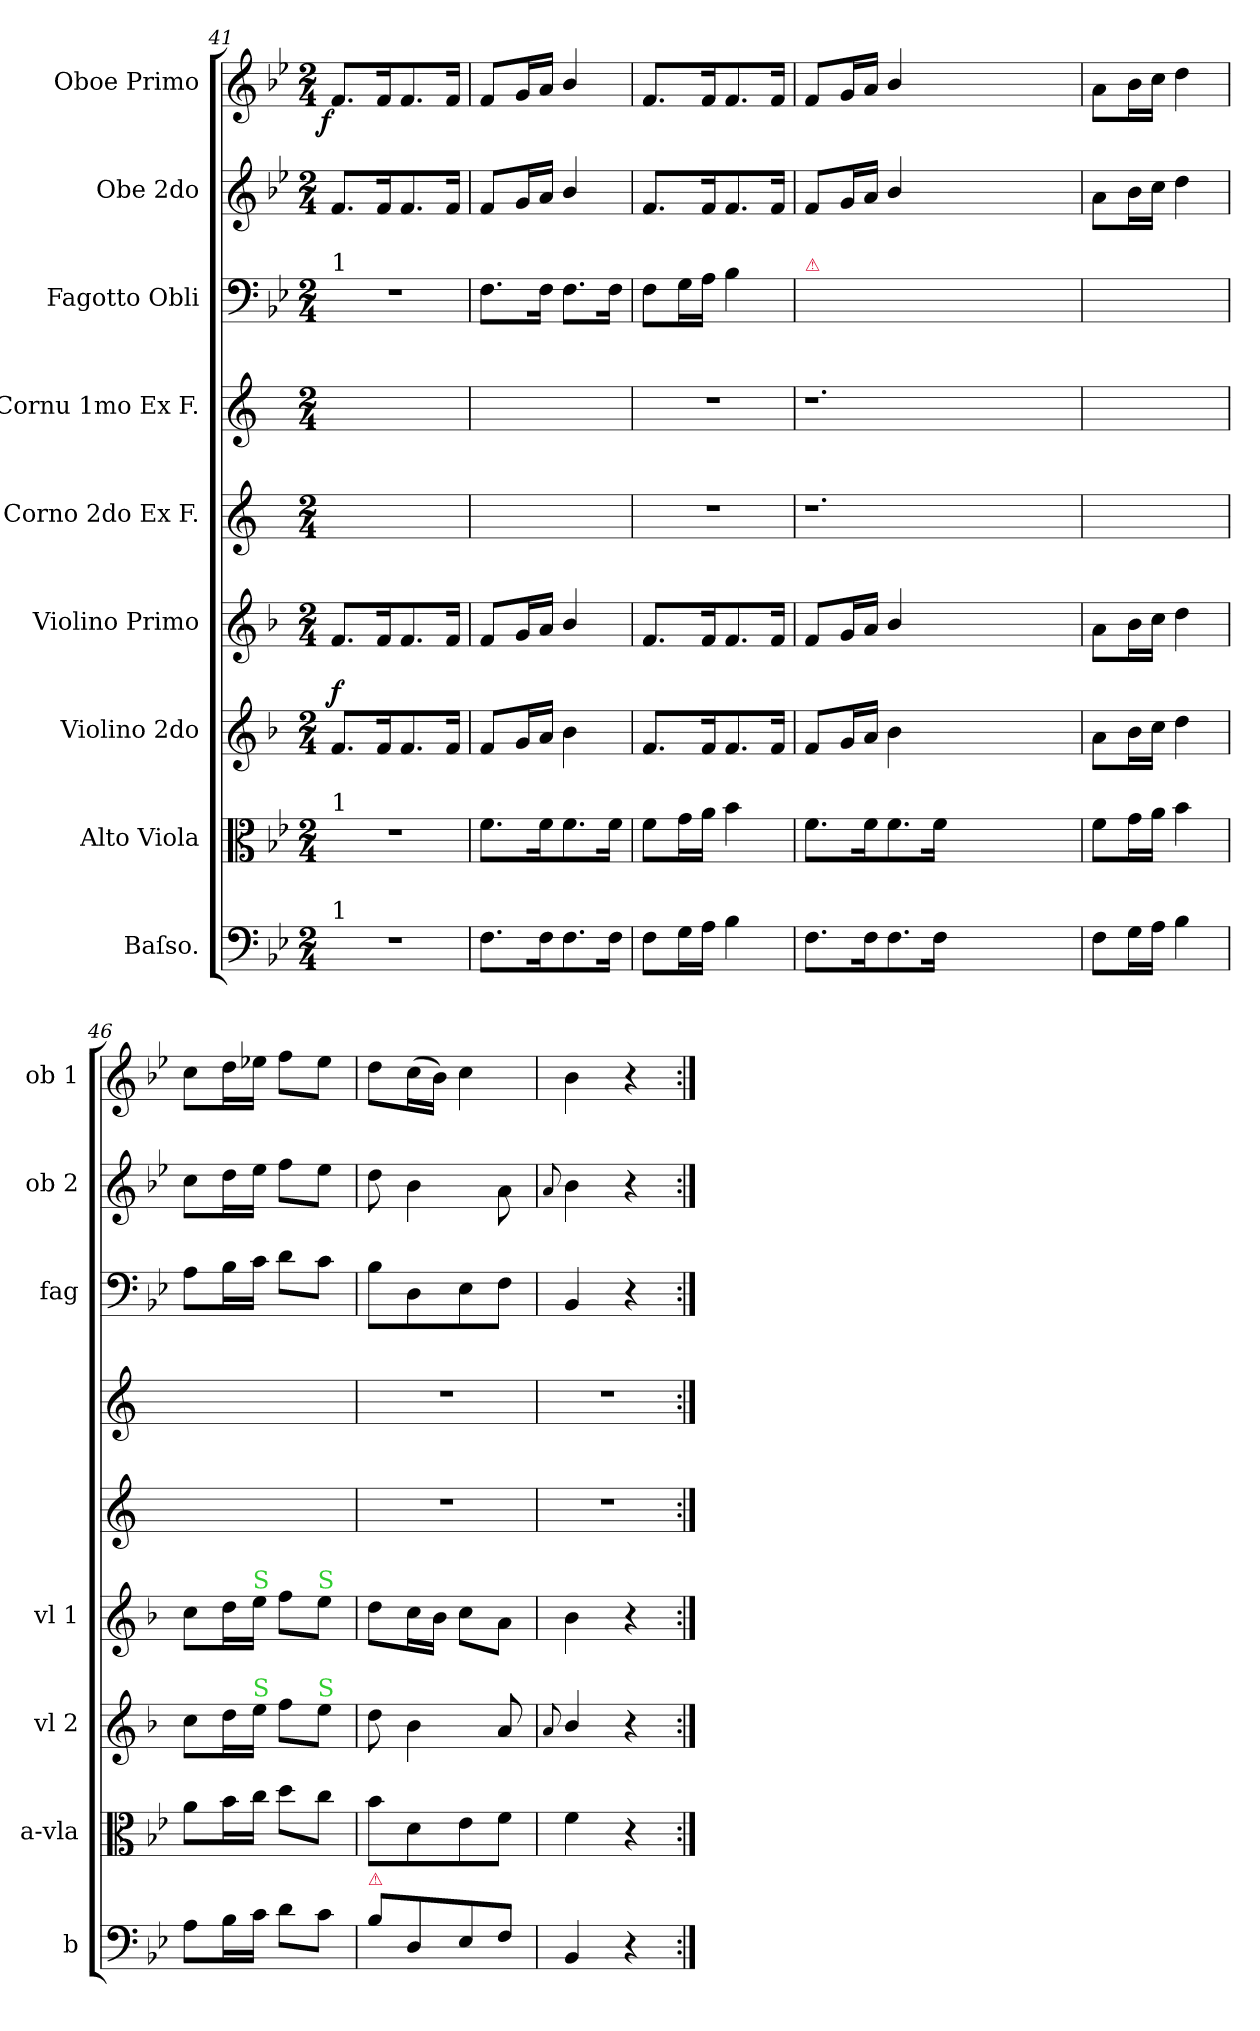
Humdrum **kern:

**kern	**kern	**kern	**dynam	**kern	**kern	**kern	**kern	**kern	**kern	**dynam
*part9	*part8	*part7	*part7	*part6	*part5	*part4	*part3	*part2	*part1	*part1
*staff9	*staff8	*staff7	*staff7	*staff6	*staff5	*staff4	*staff3	*staff2	*staff1	*staff1
*I"Baſso.	*I"Alto Viola	*I"Violino 2do	*	*I"Violino Primo	*I"Corno 2do Ex F.	*I"Cornu 1mo Ex F.	*I"Fagotto Obli	*I"Obe 2do	*I"Oboe Primo	*
*I'b	*I'a-vla	*I'vl 2	*	*I'vl 1	*	*	*I'fag	*I'ob 2	*I'ob 1	*
*clefF4	*clefC3	*clefG2	*	*clefG2	*clefG2	*clefG2	*clefF4	*clefG2	*clefG2	*
*	*	*	*	*	*ITrd4c7	*ITrd4c7	*	*	*	*
*k[b-e-]	*k[b-e-]	*k[b-]	*	*k[b-]	*k[b-]	*k[b-]	*k[b-e-]	*k[b-e-]	*k[b-e-]	*
*M2/4	*M2/4	*M2/4	*	*M2/4	*M2/4	*M2/4	*M2/4	*M2/4	*M2/4	*
=41	=41	=41	=41	=41	=41	=41	=41	=41	=41	=41
!	!	!	!	!	!	!	!LO:TX:a:t=1	!	!	!
!	!LO:TX:a:t=1	!	!	!	!	!	!	!	!	!
!LO:TX:a:t=1	!	!	!	!	!	!	!	!	!	!
!	!	!	!LO:DY:a	!	!	!	!	!	!	!LO:DY:b:rj
2r	2r	8.f/L	f	8.f/L	2ryy	2ryy	2r	8.f/L	8.f/L	f
.	.	16f/K	.	16f/K	.	.	.	16f/K	16f/K	.
.	.	8.f/	.	8.f/	.	.	.	8.f/	8.f/	.
.	.	16f/Jk	.	16f/Jk	.	.	.	16f/Jk	16f/Jk	.
=42	=42	=42	=42	=42	=42	=42	=42	=42	=42	=42
8.F\L	8.f\L	8f/L	.	8f/L	2ryy	2ryy	8.F\L	8f/L	8f/L	.
.	.	16g/L	.	16g/L	.	.	.	16g/L	16g/L	.
16F\K	16f\K	16a/JJ	.	16a/JJ	.	.	16F\Jk	16a/JJ	16a/JJ	.
8.F\	8.f\	4b-\	.	4b-/	.	.	8.F\L	4b-/	4b-/	.
16F\Jk	16f\Jk	.	.	.	.	.	16F\Jk	.	.	.
=43	=43	=43	=43	=43	=43	=43	=43	=43	=43	=43
8F\L	8f\L	8.f/L	.	8.f/L	2r	2r	8F\L	8.f/L	8.f/L	.
16G\L	16g\L	.	.	.	.	.	16G\L	.	.	.
16A\JJ	16a\JJ	16f/K	.	16f/K	.	.	16A\JJ	16f/K	16f/K	.
4B-\	4b-\	8.f/	.	8.f/	.	.	4B-\	8.f/	8.f/	.
.	.	16f/Jk	.	16f/Jk	.	.	.	16f/Jk	16f/Jk	.
=44	=44	=44	=44	=44	=44	=44	=44	=44	=44	=44
!	!	!	!	!	!	!	!LO:TX:a:color=crimson:t=⚠	!	!	!
8.F\L	8.f\L	8f/L	.	8f/L	1.r	1.r	8.F\Lyy	8f/L	8f/L	.
.	.	16g/L	.	16g/L	.	.	.	16g/L	16g/L	.
16F\K	16f\K	16a/JJ	.	16a/JJ	.	.	16F\Jkyy	16a/JJ	16a/JJ	.
8.F\	8.f\	4b-\	.	4b-/	.	.	8.F\Lyy	4b-/	4b-/	.
16F\Jk	16f\Jk	.	.	.	.	.	16F\Jkyy	.	.	.
1ryy	1ryy	1ryy	.	1ryy	.	.	1ryy	1ryy	1ryy	.
=45	=45	=45	=45	=45	=45	=45	=45	=45	=45	=45
8F\L	8f\L	8a\L	.	8a\L	2ryy	2ryy	8F\Lyy	8a\L	8a\L	.
16G\L	16g\L	16b-\L	.	16b-\L	.	.	16G\Lyy	16b-\L	16b-\L	.
16A\JJ	16a\JJ	16cc\JJ	.	16cc\JJ	.	.	16A\JJyy	16cc\JJ	16cc\JJ	.
4B-\	4b-\	4dd\	.	4dd\	.	.	4B-\yy	4dd\	4dd\	.
=46	=46	=46	=46	=46	=46	=46	=46	=46	=46	=46
8A\L	8a\L	8cc\L	.	8cc\L	2ryy	2ryy	8A\L	8cc\L	8cc\L	.
16B-\L	16b-\L	16dd\L	.	16dd\L	.	.	16B-\L	16dd\L	16dd\L	.
!	!	!	!	!LO:TX:a:color=limegreen:t=S	!	!	!	!	!	!
!	!	!LO:TX:a:color=limegreen:t=S	!	!	!	!	!	!	!	!
16c\JJ	16cc\JJ	16ee\JJ	.	16ee\JJ	.	.	16c\JJ	16ee-\JJ	16ee-X\JJ	.
8d\L	8dd\L	8ff\L	.	8ff\L	.	.	8d\L	8ff\L	8ff\L	.
!	!	!	!	!LO:TX:a:color=limegreen:t=S	!	!	!	!	!	!
!	!	!LO:TX:a:color=limegreen:t=S	!	!	!	!	!	!	!	!
8c\J	8cc\J	8ee\J	.	8ee\J	.	.	8c\J	8ee-\J	8ee-\J	.
=47	=47	=47	=47	=47	=47	=47	=47	=47	=47	=47
!LO:TX:a:color=crimson:t=⚠	!	!	!	!	!	!	!	!	!	!
8B-\L	8b-\L	8dd\	.	8dd\L	2r	2r	8B-\L	8dd\	8dd\L	.
8D/	8d\	4b-\	.	16cc\L	.	.	8D\	4b-\	(>16cc\L	.
.	.	.	.	16b-\JJ	.	.	.	.	16b-\JJ)	.
8E-/	8e-\	.	.	8cc\L	.	.	8E-\	.	4cc\	.
8F/J	8f\J	8a/	.	8a\J	.	.	8F\J	8a\	.	.
=48	=48	=48	=48	=48	=48	=48	=48	=48	=48	=48
.	.	8qqa/	.	.	.	.	.	8qqa/	.	.
4BB-/	4f\	4b-/	.	4b-\	2r	2r	4BB-/	4b-\	4b-\	.
4r	4r	4r	.	4r	.	.	4r	4r	4r	.
=:|!	=:|!	=:|!	=:|!	=:|!	=:|!	=:|!	=:|!	=:|!	=:|!	=:|!
*-	*-	*-	*-	*-	*-	*-	*-	*-	*-	*-
